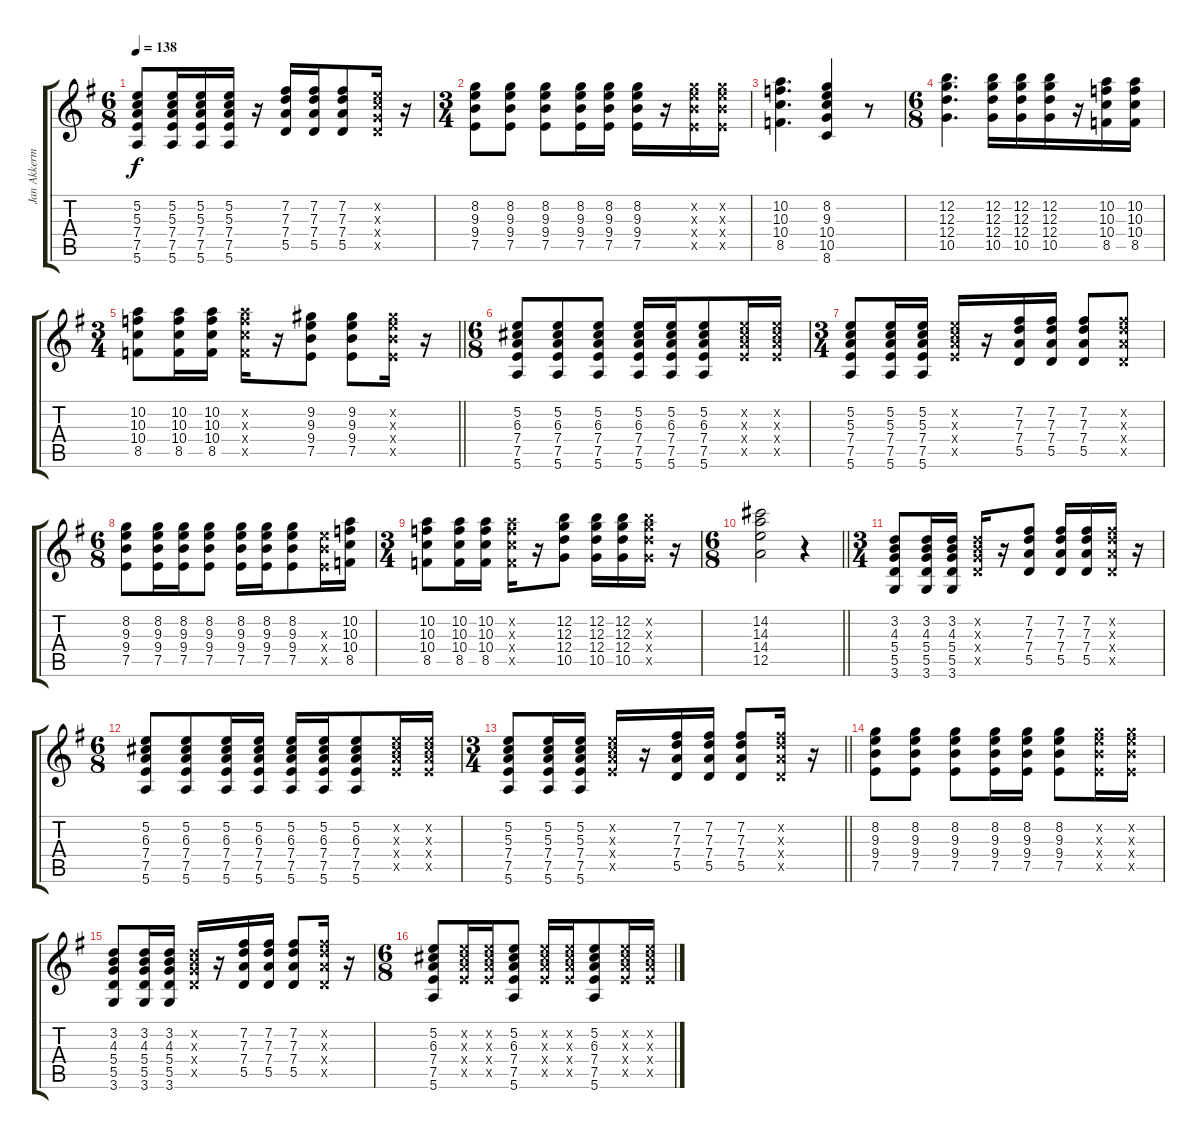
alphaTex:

\track ("Jan Akkerman Doubled Chords" "Jan Akkerm") {instrument acousticguitarsteel}
\staff {score tabs}
\tuning (E4 B3 G3 D3 A2 E2) {hide}
\ts (6 8)
\tempo 138
\clef g2
\ks g
(5.2 5.3 7.4 7.5 5.6).8{dy f} (5.2 5.3 7.4 7.5 5.6).16 (5.2 5.3 7.4 7.5 5.6).16 (5.2 5.3 7.4 7.5 5.6).16 r.16 (7.2 7.3 7.4 5.5).16 (7.2 7.3 7.4 5.5).16 (7.2 7.3 7.4 5.5).8 (5.2{x} 5.3{x} 5.4{x} 5.5{x}).16 r.16 |
\ts (3 4)
(8.2 9.3 9.4 7.5).8 (8.2 9.3 9.4 7.5).8 (8.2 9.3 9.4 7.5).8 (8.2 9.3 9.4 7.5).16 (8.2 9.3 9.4 7.5).16 (8.2 9.3 9.4 7.5).16 r.16 (8.2{x} 9.3{x} 9.4{x} 7.5{x}).16 (8.2{x} 9.3{x} 9.4{x} 7.5{x}).16 |
(10.2 10.3 10.4 8.5).4{d} (8.2 9.3 10.4 10.5 8.6).4 r.8 |
\ts (6 8)
(12.2 12.3 12.4 10.5).4{d} (12.2 12.3 12.4 10.5).16 (12.2 12.3 12.4 10.5).16 (12.2 12.3 12.4 10.5).16 r.16 (10.2 10.3 10.4 8.5).16 (10.2 10.3 10.4 8.5).16 |
\ts (3 4)
\barLineRight lightlight
(10.2 10.3 10.4 8.5).8 (10.2 10.3 10.4 8.5).16 (10.2 10.3 10.4 8.5).16 (10.2{x} 10.3{x} 10.4{x} 8.5{x}).16 r.16 (9.2 9.3 9.4 7.5).8 (9.2 9.3 9.4 7.5).8 (9.2{x} 9.3{x} 9.4{x} 7.5{x}).16 r.16 |
\ts (6 8)
(5.2 6.3 7.4 7.5 5.6).8 (5.2 6.3 7.4 7.5 5.6).8 (5.2 6.3 7.4 7.5 5.6).8 (5.2 6.3 7.4 7.5 5.6).16 (5.2 6.3 7.4 7.5 5.6).16 (5.2 6.3 7.4 7.5 5.6).8 (5.2{x} 6.3{x} 7.4{x} 7.5{x}).16 (5.2{x} 6.3{x} 7.4{x} 7.5{x}).16 |
\ts (3 4)
(5.2 5.3 7.4 7.5 5.6).8 (5.2 5.3 7.4 7.5 5.6).16 (5.2 5.3 7.4 7.5 5.6).16 (5.2{x} 5.3{x} 7.4{x} 7.5{x}).16 r.16 (7.2 7.3 7.4 5.5).16 (7.2 7.3 7.4 5.5).16 (7.2 7.3 7.4 5.5).8 (7.2{x} 7.3{x} 7.4{x} 5.5{x}).8 |
\ts (6 8)
(8.2 9.3 9.4 7.5).8 (8.2 9.3 9.4 7.5).16 (8.2 9.3 9.4 7.5).16 (8.2 9.3 9.4 7.5).8 (8.2 9.3 9.4 7.5).16 (8.2 9.3 9.4 7.5).16 (8.2 9.3 9.4 7.5).8 (9.3{x} 9.4{x} 7.5{x}).16 (10.2 10.3 10.4 8.5).16 |
\ts (3 4)
(10.2 10.3 10.4 8.5).8 (10.2 10.3 10.4 8.5).16 (10.2 10.3 10.4 8.5).16 (10.2{x} 10.3{x} 10.4{x} 8.5{x}).16 r.16 (12.2 12.3 12.4 10.5).8 (12.2 12.3 12.4 10.5).16 (12.2 12.3 12.4 10.5).16 (12.2{x} 12.3{x} 12.4{x} 10.5{x}).16 r.16 |
\ts (6 8)
\barLineRight lightlight
(14.2 14.3 14.4 12.5).2 r.4 |
\ts (3 4)
\section ("" " ")
(3.2 4.3 5.4 5.5 3.6).8 (3.2 4.3 5.4 5.5 3.6).16 (3.2 4.3 5.4 5.5 3.6).16 (3.2{x} 4.3{x} 5.4{x} 5.5{x}).16 r.16 (7.2 7.3 7.4 5.5).8 (7.2 7.3 7.4 5.5).16 (7.2 7.3 7.4 5.5).16 (7.2{x} 7.3{x} 7.4{x} 5.5{x}).16 r.16 |
\ts (6 8)
(5.2 6.3 7.4 7.5 5.6).8 (5.2 6.3 7.4 7.5 5.6).8 (5.2 6.3 7.4 7.5 5.6).16 (5.2 6.3 7.4 7.5 5.6).16 (5.2 6.3 7.4 7.5 5.6).16 (5.2 6.3 7.4 7.5 5.6).16 (5.2 6.3 7.4 7.5 5.6).8 (5.2{x} 6.3{x} 7.4{x} 7.5{x}).16 (5.2{x} 6.3{x} 7.4{x} 7.5{x}).16 |
\ts (3 4)
\barLineRight lightlight
(5.2 5.3 7.4 7.5 5.6).8 (5.2 5.3 7.4 7.5 5.6).16 (5.2 5.3 7.4 7.5 5.6).16 (5.2{x} 5.3{x} 7.4{x} 7.5{x}).16 r.16 (7.2 7.3 7.4 5.5).16 (7.2 7.3 7.4 5.5).16 (7.2 7.3 7.4 5.5).8 (7.2{x} 7.3{x} 7.4{x} 5.5{x}).16 r.16 |
(8.2 9.3 9.4 7.5).8 (8.2 9.3 9.4 7.5).8 (8.2 9.3 9.4 7.5).8 (8.2 9.3 9.4 7.5).16 (8.2 9.3 9.4 7.5).16 (8.2 9.3 9.4 7.5).8 (8.2{x} 9.3{x} 9.4{x} 7.5{x}).16 (8.2{x} 9.3{x} 9.4{x} 7.5{x}).16 |
(3.2 4.3 5.4 5.5 3.6).8 (3.2 4.3 5.4 5.5 3.6).16 (3.2 4.3 5.4 5.5 3.6).16 (3.2{x} 4.3{x} 5.4{x} 5.5{x}).16 r.16 (7.2 7.3 7.4 5.5).16 (7.2 7.3 7.4 5.5).16 (7.2 7.3 7.4 5.5).8 (7.2{x} 7.3{x} 7.4{x} 5.5{x}).16 r.16 |
\ts (6 8)
(5.2 6.3 7.4 7.5 5.6).8 (5.2{x} 6.3{x} 7.4{x} 7.5{x}).16 (5.2{x} 6.3{x} 7.4{x} 7.5{x}).16 (5.2 6.3 7.4 7.5 5.6).8 (5.2{x} 6.3{x} 7.4{x} 7.5{x}).16 (5.2{x} 6.3{x} 7.4{x} 7.5{x}).16 (5.2 6.3 7.4 7.5 5.6).8 (5.2{x} 6.3{x} 7.4{x} 7.5{x}).16 (5.2{x} 6.3{x} 7.4{x} 7.5{x}).16
